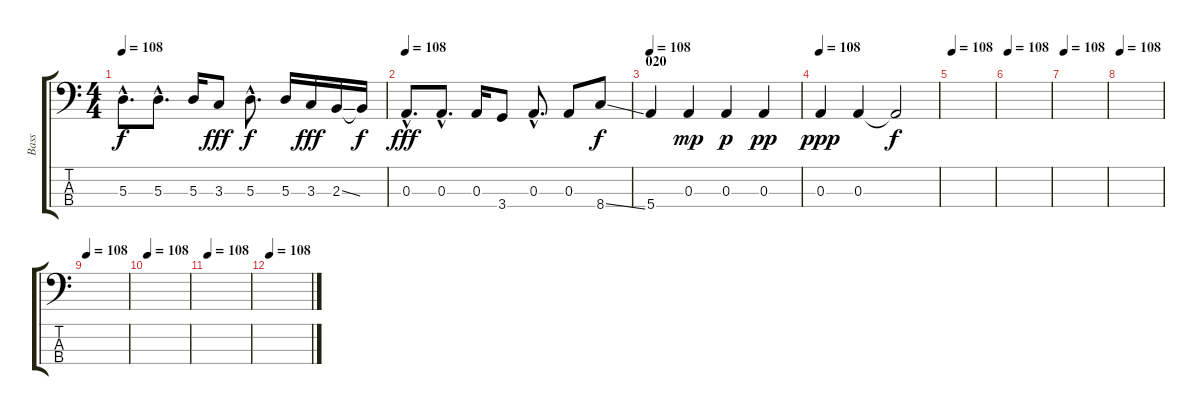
\track ("Bass" "Bass") {instrument electricbasspick}
\staff {score tabs}
\tuning (G2 D2 A1 E1) {hide}
\ts (4 4)
\tempo 108
\clef f4
\ks c
5.3{hac}.8{d dy f} 5.3{hac}.8{d} 5.3.16 3.3.8{dy fff} 5.3{hac}.8{d dy f} 5.3.16 3.3.16{dy fff} 2.3{ss}.16 2.3{t}.16{dy f} |
\tempo 108
0.3{hac}.8{d dy fff} 0.3{hac}.8{d} 0.3.16 3.4.8 0.3{hac}.8{d} 0.3.8 8.4{ss}.8{dy f} |
\section ("" "020")
\tempo 108
5.4.4 0.3.4{dy mp} 0.3.4{dy p} 0.3.4{dy pp} |
\tempo 108
0.3.4{dy ppp} 0.3.4 0.3{t}.2{dy f} |
\tempo 108
|
\tempo 108
|
\tempo 108
|
\tempo 108
|
\tempo 108
|
\tempo 108
|
\tempo 108
|
\tempo 108
